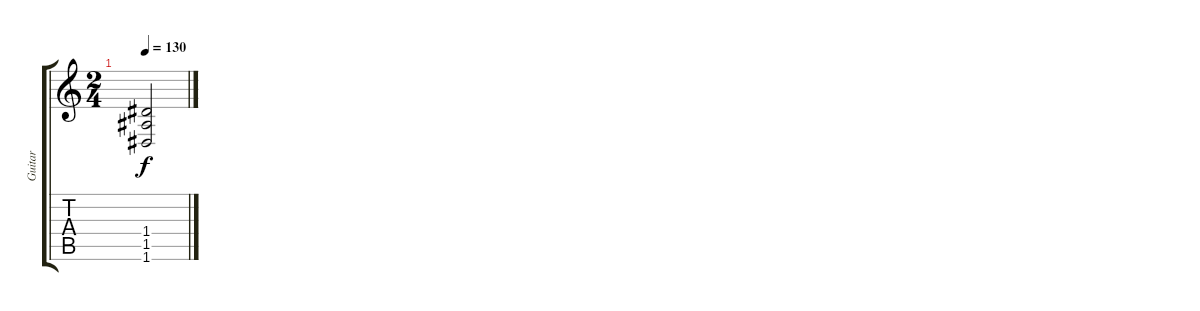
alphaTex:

\track ("Guitar" "Guitar") {instrument distortionguitar}
\staff {score tabs}
\tuning (E4 B3 G3 D3 A2 D2) {hide}
\ts (2 4)
\tempo 130
\clef g2
\ks c
(1.4{t} 1.5{t} 1.6{t}).2{dy f}
